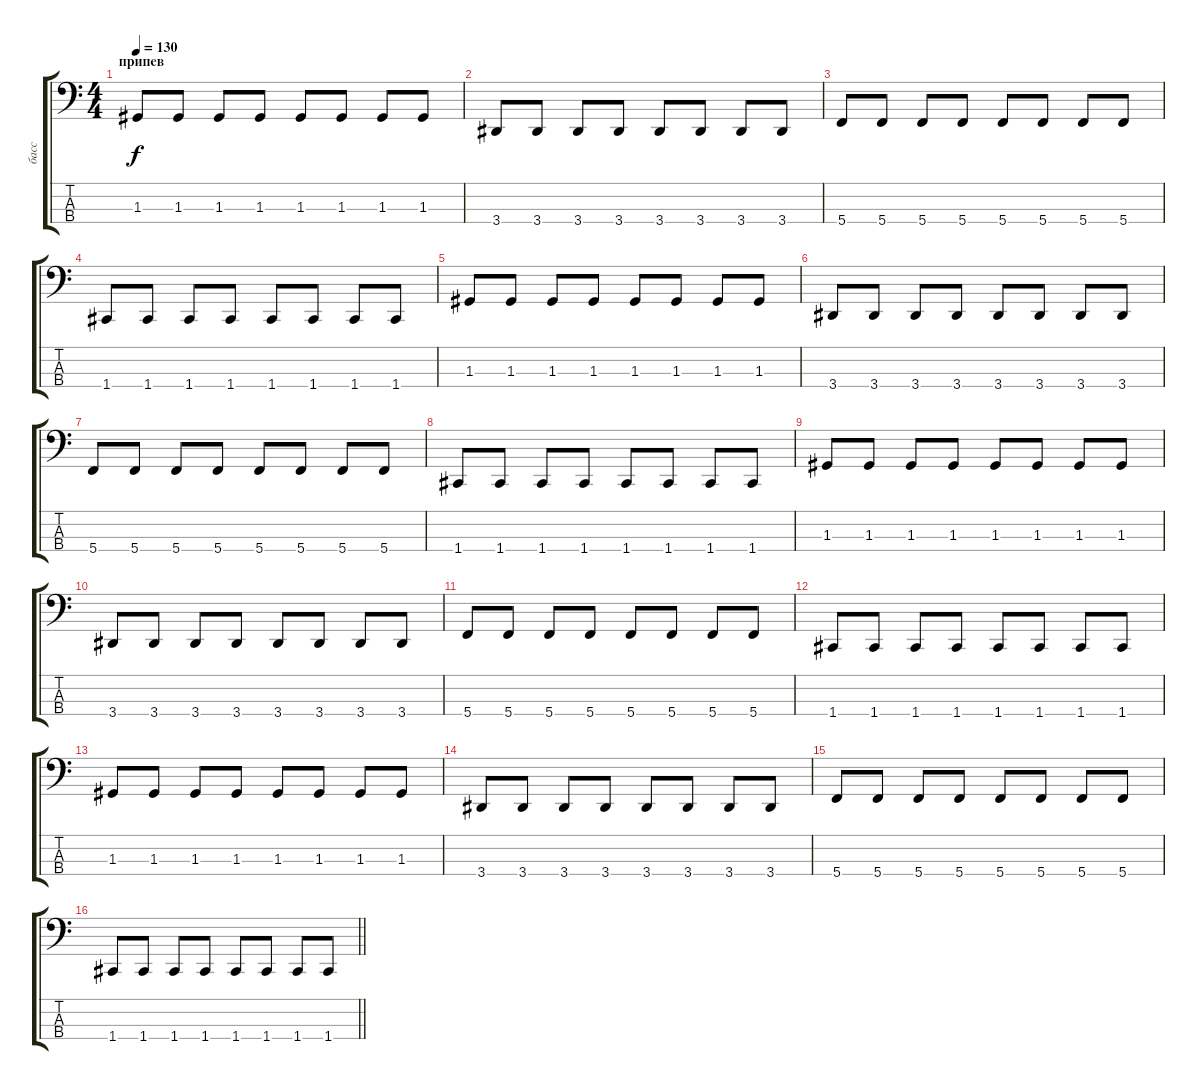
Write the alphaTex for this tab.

\track ("басс" "басс") {instrument electricbassfinger}
\staff {score tabs}
\tuning (F2 C2 G1 C1) {hide}
\ts (4 4)
\section ("" "припев")
\tempo 130
\clef f4
\ks c
1.3.8{dy f} 1.3.8 1.3.8 1.3.8 1.3.8 1.3.8 1.3.8 1.3.8 |
3.4.8 3.4.8 3.4.8 3.4.8 3.4.8 3.4.8 3.4.8 3.4.8 |
5.4.8 5.4.8 5.4.8 5.4.8 5.4.8 5.4.8 5.4.8 5.4.8 |
1.4.8 1.4.8 1.4.8 1.4.8 1.4.8 1.4.8 1.4.8 1.4.8 |
1.3.8 1.3.8 1.3.8 1.3.8 1.3.8 1.3.8 1.3.8 1.3.8 |
3.4.8 3.4.8 3.4.8 3.4.8 3.4.8 3.4.8 3.4.8 3.4.8 |
5.4.8 5.4.8 5.4.8 5.4.8 5.4.8 5.4.8 5.4.8 5.4.8 |
1.4.8 1.4.8 1.4.8 1.4.8 1.4.8 1.4.8 1.4.8 1.4.8 |
1.3.8 1.3.8 1.3.8 1.3.8 1.3.8 1.3.8 1.3.8 1.3.8 |
3.4.8 3.4.8 3.4.8 3.4.8 3.4.8 3.4.8 3.4.8 3.4.8 |
5.4.8 5.4.8 5.4.8 5.4.8 5.4.8 5.4.8 5.4.8 5.4.8 |
1.4.8 1.4.8 1.4.8 1.4.8 1.4.8 1.4.8 1.4.8 1.4.8 |
1.3.8 1.3.8 1.3.8 1.3.8 1.3.8 1.3.8 1.3.8 1.3.8 |
3.4.8 3.4.8 3.4.8 3.4.8 3.4.8 3.4.8 3.4.8 3.4.8 |
5.4.8 5.4.8 5.4.8 5.4.8 5.4.8 5.4.8 5.4.8 5.4.8 |
\barLineRight lightlight
1.4.8 1.4.8 1.4.8 1.4.8 1.4.8 1.4.8 1.4.8 1.4.8
